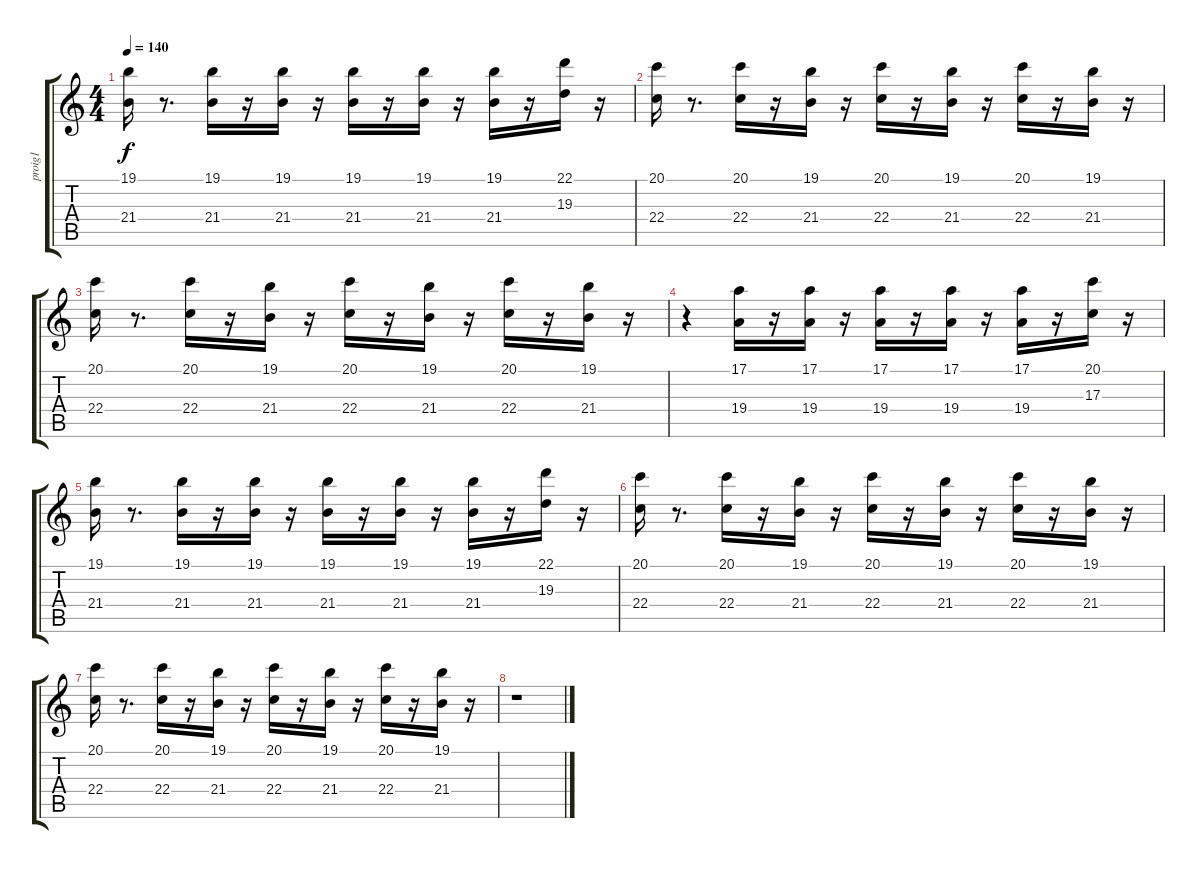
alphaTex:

\track ("proig1" "proig1") {instrument pizzicatostrings}
\staff {score tabs}
\tuning (E4 B3 G3 D3 A2 E2) {hide}
\ts (4 4)
\tempo 140
\clef g2
\ks c
(19.1 21.4).16{dy f} r.8{d} (19.1 21.4).16 r.16 (19.1 21.4).16 r.16 (19.1 21.4).16 r.16 (19.1 21.4).16 r.16 (19.1 21.4).16 r.16 (22.1 19.3).16 r.16 |
(20.1 22.4).16 r.8{d} (20.1 22.4).16 r.16 (19.1 21.4).16 r.16 (20.1 22.4).16 r.16 (19.1 21.4).16 r.16 (20.1 22.4).16 r.16 (19.1 21.4).16 r.16 |
(20.1 22.4).16 r.8{d} (20.1 22.4).16 r.16 (19.1 21.4).16 r.16 (20.1 22.4).16 r.16 (19.1 21.4).16 r.16 (20.1 22.4).16 r.16 (19.1 21.4).16 r.16 |
r.4 (17.1 19.4).16 r.16 (17.1 19.4).16 r.16 (17.1 19.4).16 r.16 (17.1 19.4).16 r.16 (17.1 19.4).16 r.16 (20.1 17.3).16 r.16 |
(19.1 21.4).16 r.8{d} (19.1 21.4).16 r.16 (19.1 21.4).16 r.16 (19.1 21.4).16 r.16 (19.1 21.4).16 r.16 (19.1 21.4).16 r.16 (22.1 19.3).16 r.16 |
(20.1 22.4).16 r.8{d} (20.1 22.4).16 r.16 (19.1 21.4).16 r.16 (20.1 22.4).16 r.16 (19.1 21.4).16 r.16 (20.1 22.4).16 r.16 (19.1 21.4).16 r.16 |
(20.1 22.4).16 r.8{d} (20.1 22.4).16 r.16 (19.1 21.4).16 r.16 (20.1 22.4).16 r.16 (19.1 21.4).16 r.16 (20.1 22.4).16 r.16 (19.1 21.4).16 r.16 |
r.1
